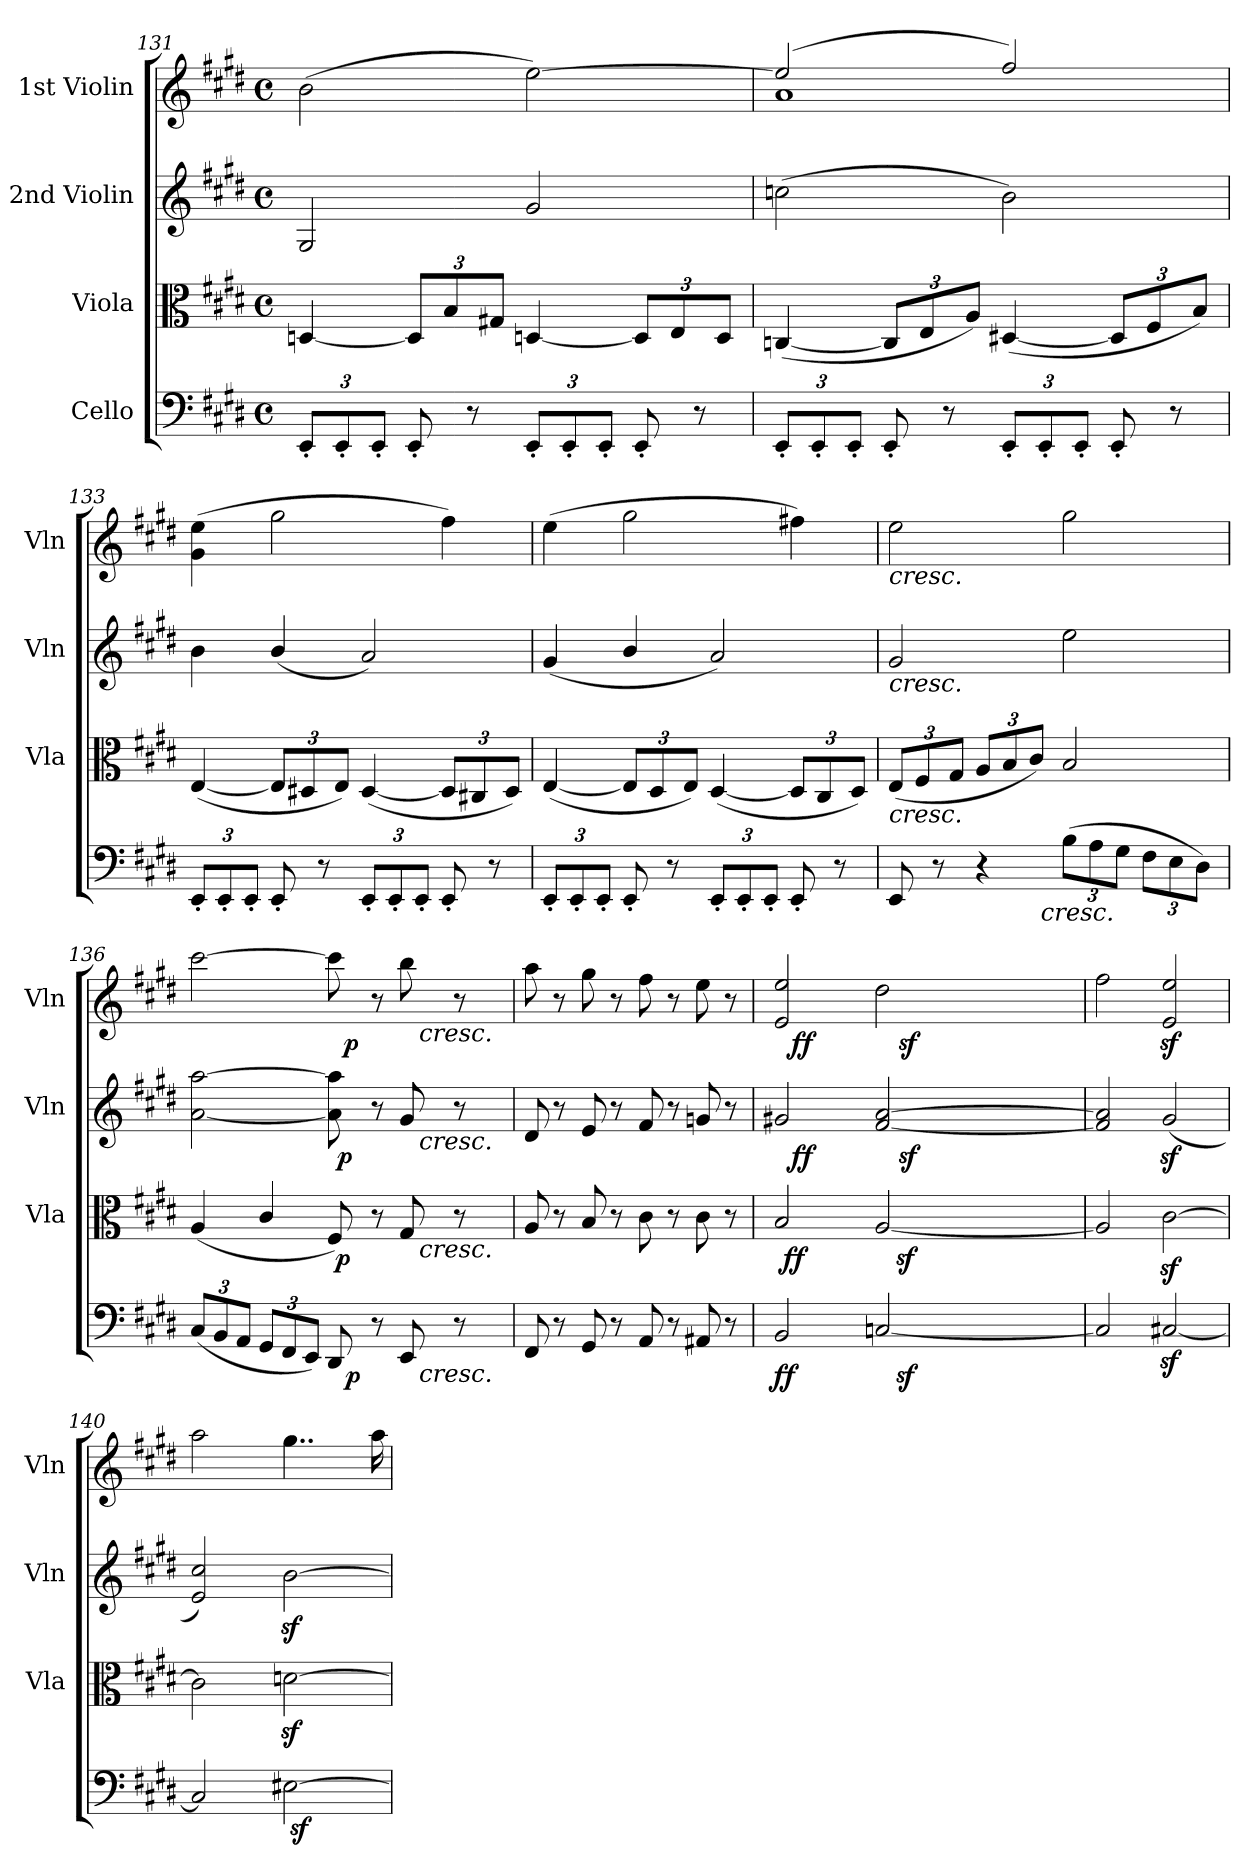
**kern	**dynam	**kern	**dynam	**kern	**dynam	**kern	**dynam
*part4	*part4	*part3	*part3	*part2	*part2	*part1	*part1
*staff4	*staff4	*staff3	*staff3	*staff2	*staff2	*staff1	*staff1
*I"Cello	*	*I"Viola	*	*I"2nd Violin	*	*I"1st Violin	*
*	*	*I'Vla	*	*I'Vln	*	*I'Vln	*
*clefF4	*	*clefC3	*	*clefG2	*	*clefG2	*
*k[f#c#g#d#]	*	*k[f#c#g#d#]	*	*k[f#c#g#d#]	*	*k[f#c#g#d#]	*
*E:	*	*E:	*	*E:	*	*E:	*
*M4/4	*	*M4/4	*	*M4/4	*	*M4/4	*
*met(c)	*	*met(c)	*	*met(c)	*	*met(c)	*
=131	=131	=131	=131	=131	=131	=131	=131
12EE'</L	.	[4Dn/	.	2G#/	.	(2b\	.
12EE'</	.	.	.	.	.	.	.
12EE'</J	.	.	.	.	.	.	.
8EE'</	.	12D/L]	.	.	.	.	.
.	.	12B/	.	.	.	.	.
8r	.	.	.	.	.	.	.
.	.	12G#X/J	.	.	.	.	.
12EE'</L	.	[4Dn/	.	2g#/	.	[2ee\)	.
12EE'</	.	.	.	.	.	.	.
12EE'</J	.	.	.	.	.	.	.
8EE'</	.	12D/L]	.	.	.	.	.
.	.	12E/	.	.	.	.	.
8r	.	.	.	.	.	.	.
.	.	12D/J	.	.	.	.	.
=132	=132	=132	=132	=132	=132	=132	=132
*	*	*	*	*	*	*^	*
12EE'</L	.	([4Cn/	.	(2ccn\	.	(2ee/]	1a	.
12EE'</	.	.	.	.	.	.	.	.
12EE'</J	.	.	.	.	.	.	.	.
8EE'</	.	12C/L]	.	.	.	.	.	.
.	.	12E/	.	.	.	.	.	.
8r	.	.	.	.	.	.	.	.
.	.	12A/J)	.	.	.	.	.	.
12EE'</L	.	([4D#X/	.	2b\)	.	2ff#/)	.	.
12EE'</	.	.	.	.	.	.	.	.
12EE'</J	.	.	.	.	.	.	.	.
8EE'</	.	12D#/L]	.	.	.	.	.	.
.	.	12F#/	.	.	.	.	.	.
8r	.	.	.	.	.	.	.	.
.	.	12B/J)	.	.	.	.	.	.
*	*	*	*	*	*	*v	*v	*
=133	=133	=133	=133	=133	=133	=133	=133
12EE'</L	.	([4E/	.	4b\	.	(4g#\ 4ee\	.
12EE'</	.	.	.	.	.	.	.
12EE'</J	.	.	.	.	.	.	.
8EE'</	.	12E/L]	.	(<4b/	.	2gg#\	.
.	.	12D#X/	.	.	.	.	.
8r	.	.	.	.	.	.	.
.	.	12E/J)	.	.	.	.	.
12EE'</L	.	([4D#/	.	2a/)	.	.	.
12EE'</	.	.	.	.	.	.	.
12EE'</J	.	.	.	.	.	.	.
8EE'</	.	12D#/L]	.	.	.	4ff#\)	.
.	.	12C#X/	.	.	.	.	.
8r	.	.	.	.	.	.	.
.	.	12D#/J)	.	.	.	.	.
=134	=134	=134	=134	=134	=134	=134	=134
12EE'</L	.	([4E/	.	(<4g#/	.	(4ee\	.
12EE'</	.	.	.	.	.	.	.
12EE'</J	.	.	.	.	.	.	.
8EE'</	.	12E/L]	.	4b/	.	2gg#\	.
.	.	12D#/	.	.	.	.	.
8r	.	.	.	.	.	.	.
.	.	12E/J)	.	.	.	.	.
12EE'</L	.	([4D#/	.	2a/)	.	.	.
12EE'</	.	.	.	.	.	.	.
12EE'</J	.	.	.	.	.	.	.
8EE'</	.	12D#/L]	.	.	.	4ff#X\)	.
.	.	12C#/	.	.	.	.	.
8r	.	.	.	.	.	.	.
.	.	12D#/J)	.	.	.	.	.
=135	=135	=135	=135	=135	=135	=135	=135
!	!	!	!	!	!	!LO:TX:b:i:t=cresc.	!
!	!	!	!	!LO:TX:b:i:t=cresc.	!	!	!
!	!	!LO:TX:b:i:t=cresc.	!	!	!	!	!
*^	*	*	*	*	*	*	*
8EE/	4..ryy	.	(12E/L	.	2g#/	.	2ee\	.
.	.	.	12F#/	.	.	.	.	.
8r	.	.	.	.	.	.	.	.
.	.	.	12G#/J	.	.	.	.	.
4r	.	.	12A/L	.	.	.	.	.
.	.	.	12B/	.	.	.	.	.
.	.	.	12c#/J)	.	.	.	.	.
!	!LO:TX:b:i:t=cresc.	!	!	!	!	!	!	!
.	2ryy	.	.	.	.	.	.	.
(12B\L	.	.	2B/	.	2ee\	.	2gg#\	.
12A\	.	.	.	.	.	.	.	.
12G#\J	.	.	.	.	.	.	.	.
12F#\L	.	.	.	.	.	.	.	.
12E\	.	.	.	.	.	.	.	.
12D#\J)	.	.	.	.	.	.	.	.
.	16ryy	.	.	.	.	.	.	.
!!LO:LB:g=z
=136	=136	=136	=136	=136	=136	=136	=136	=136
*	*^	*	*^	*	*^	*	*^	*
*	*	*	*	*	*^	*	*	*^	*	*	*^	*
(12C#/L	3ryy	2ryy	.	(<4A/	3ryy	2ryy	.	[2a\ [2aa\	2ryy	2ryy	.	[2ccc#\	2ryy	2ryy	.
12BB/	.	.	.	.	.	.	.	.	.	.	.	.	.	.	.
12AA/J	.	.	.	.	.	.	.	.	.	.	.	.	.	.	.
12GG#/L	.	.	.	4c#/	.	.	.	.	.	.	.	.	.	.	.
12FF#/	6ryy	.	.	.	6ryy	.	.	.	.	.	.	.	.	.	.
12EE/J)	.	.	.	.	.	.	.	.	.	.	.	.	.	.	.
8DD#/	48ryy	4ryy	.	8F#/)	96ryy	4ryy	.	8a\] 8aa\]	128ryy	4ryy	.	8ccc#\]	64ryy	4ryy	.
.	.	.	.	.	.	.	.	.	256ryy	.	.	.	.	.	.
!	!	!	!	!	!	!	!LO:DY:b	!	!	!	!	!	!	!	!
.	.	.	.	.	3ryy	.	p	.	.	.	.	.	.	.	.
.	.	.	.	.	.	.	.	.	2048ryy	.	.	.	.	.	.
!	!	!	!	!	!	!	!	!	!	!	!LO:DY:b	!	!	!	!
.	.	.	.	.	.	.	.	.	4ryy	.	p	.	.	.	.
.	.	.	.	.	.	.	.	.	.	.	.	.	512..ryy	.	.
!	!	!	!	!	!	!	!	!	!	!	!	!	!	!	!LO:DY:b
.	.	.	.	.	.	.	.	.	.	.	.	.	4ryy	.	p
!	!	!	!LO:DY:b	!	!	!	!	!	!	!	!	!	!	!	!
.	3ryy	.	p	.	.	.	.	.	.	.	.	.	.	.	.
8r	.	.	.	8r	.	.	.	8r	.	.	.	8r	.	.	.
8EE/	.	32ryy	.	8G#/	.	32ryy	.	8g#/	.	32ryy	.	8bb\	.	32ryy	.
.	.	.	.	.	.	.	.	.	8ryy	.	.	.	.	.	.
.	.	.	.	.	.	.	.	.	.	.	.	.	8ryy	.	.
!	!	!	!	!	!	!	!	!	!	!	!	!	!	!LO:TX:b:i:t=cresc.	!
!	!	!	!	!	!	!	!	!	!	!LO:TX:b:i:t=cresc.	!	!	!	!	!
!	!	!	!	!	!	!LO:TX:b:i:t=cresc.	!	!	!	!	!	!	!	!	!
!	!	!LO:TX:b:i:t=cresc.	!	!	!	!	!	!	!	!	!	!	!	!	!
.	.	8..ryy	.	.	.	8..ryy	.	.	.	8..ryy	.	.	.	8..ryy	.
.	.	.	.	.	12...ryy	.	.	.	.	.	.	.	.	.	.
.	12..ryy	.	.	.	.	.	.	.	.	.	.	.	.	.	.
8r	.	.	.	8r	.	.	.	8r	.	.	.	8r	.	.	.
.	.	.	.	.	.	.	.	.	16ryy	.	.	.	.	.	.
.	.	.	.	.	.	.	.	.	.	.	.	.	16ryy	.	.
.	.	.	.	.	.	.	.	.	32ryy	.	.	.	.	.	.
.	.	.	.	.	.	.	.	.	.	.	.	.	32ryy	.	.
.	.	.	.	.	.	.	.	.	64ryy	.	.	.	.	.	.
.	.	.	.	.	.	.	.	.	.	.	.	.	128ryy	.	.
.	.	.	.	.	.	.	.	.	.	.	.	.	256ryy	.	.
.	.	.	.	.	.	.	.	.	512..ryy	.	.	.	.	.	.
.	.	.	.	.	.	.	.	.	.	.	.	.	2048ryy	.	.
*v	*v	*v	*	*	*	*	*	*v	*v	*v	*	*v	*v	*v	*
*	*	*v	*v	*v	*	*	*	*	*
=137	=137	=137	=137	=137	=137	=137	=137
8FF#/	.	8A/	.	8d#/	.	8aa\	.
8r	.	8r	.	8r	.	8r	.
8GG#/	.	8B/	.	8e/	.	8gg#\	.
8r	.	8r	.	8r	.	8r	.
8AA/	.	8c#\	.	8f#/	.	8ff#\	.
8r	.	8r	.	8r	.	8r	.
8AA#X/	.	8c#\	.	8gn/	.	8ee\	.
8r	.	8r	.	8r	.	8r	.
=138	=138	=138	=138	=138	=138	=138	=138
!	!LO:DY:b	!	!	!	!	!	!
*^	*	*^	*	*^	*	*^	*
*	*	*	*	*^	*	*	*^	*	*	*^	*
2BB/	3ryy	ff	2B/	48ryy	3ryy	.	2g#X/	32ryy	2ryy	.	2e/ 2ee/	32ryy	2ryy	.
!	!	!	!	!	!	!LO:DY:b	!	!	!	!	!	!	!	!
.	.	.	.	3%2ryy	.	ff	.	.	.	.	.	.	.	.
.	.	.	.	.	.	.	.	1024.ryy	.	.	.	1024.ryy	.	.
!	!	!	!	!	!	!	!	!	!	!LO:DY:b	!	!	!	!LO:DY:b
.	.	.	.	.	.	.	.	2ryy	.	ff	.	2ryy	.	ff
.	6ryy	.	.	.	6ryy	.	.	.	.	.	.	.	.	.
[2Cn/	24ryy	.	[2A/	.	24ryy	.	[2f#/ [2a/	.	32ryy	.	2dd#\	.	32ryy	.
.	.	.	.	.	.	.	.	.	128ryy	.	.	.	128ryy	.
.	.	.	.	.	.	.	.	4ryy	.	.	.	4ryy	.	.
.	.	.	.	.	.	.	.	.	256ryy	.	.	.	256ryy	.
!	!	!LO:DY:b	!	!	!	!LO:DY:b	!	!	!	!	!	!	!	!
.	3ryy	sf	.	.	3ryy	sf	.	.	.	.	.	.	.	.
.	.	.	.	.	.	.	.	.	2048.ryy	.	.	.	2048.ryy	.
!	!	!	!	!	!	!	!	!	!	!LO:DY:b	!	!	!	!LO:DY:b
.	.	.	.	.	.	.	.	.	4ryy	sf	.	.	4ryy	sf
.	.	.	.	6...ryy	.	.	.	.	.	.	.	.	.	.
.	.	.	.	.	.	.	.	8ryy	.	.	.	8ryy	.	.
.	.	.	.	.	.	.	.	.	8ryy	.	.	.	8ryy	.
.	12.ryy	.	.	.	12.ryy	.	.	.	.	.	.	.	.	.
.	.	.	.	.	.	.	.	16ryy	.	.	.	16ryy	.	.
.	.	.	.	.	.	.	.	.	16ryy	.	.	.	16ryy	.
.	.	.	.	.	.	.	.	64ryy	.	.	.	64ryy	.	.
.	.	.	.	.	.	.	.	.	64ryy	.	.	.	64ryy	.
.	.	.	.	.	.	.	.	128ryy	.	.	.	128ryy	.	.
.	.	.	.	.	.	.	.	256ryy	.	.	.	256ryy	.	.
.	.	.	.	.	.	.	.	.	512ryy	.	.	.	512ryy	.
.	.	.	.	.	.	.	.	512ryy	.	.	.	512ryy	.	.
.	.	.	.	.	.	.	.	.	1024ryy	.	.	.	1024ryy	.
.	.	.	.	.	.	.	.	2048ryy	.	.	.	2048ryy	.	.
.	.	.	.	.	.	.	.	.	4096ryy	.	.	.	4096ryy	.
*v	*v	*	*	*	*	*	*v	*v	*v	*	*v	*v	*v	*
*	*	*v	*v	*v	*	*	*	*	*
=139	=139	=139	=139	=139	=139	=139	=139
2C/]	.	2A/]	.	2f#/] 2a/]	.	2ff#\	.
[2C#Xz</	.	[2c#z<\	.	(2g#z</	.	2e/z< 2ee/z<	.
=140	=140	=140	=140	=140	=140	=140	=140
*^	*	*	*	*	*	*	*
2C#/]	3ryy	.	2c#\]	.	2e/ 2cc#/)	.	2aa\	.
.	6ryy	.	.	.	.	.	.	.
[2E#X\	96ryy	.	[2dnz<\	.	[2bz<\	.	4..gg#\	.
!	!	!LO:DY:b	!	!	!	!	!	!
.	3ryy	sf	.	.	.	.	.	.
.	12...ryy	.	.	.	.	.	.	.
.	.	.	.	.	.	.	16aa\	.
*v	*v	*	*	*	*	*	*	*
=	=	=	=	=	=	=	=
*-	*-	*-	*-	*-	*-	*-	*-
